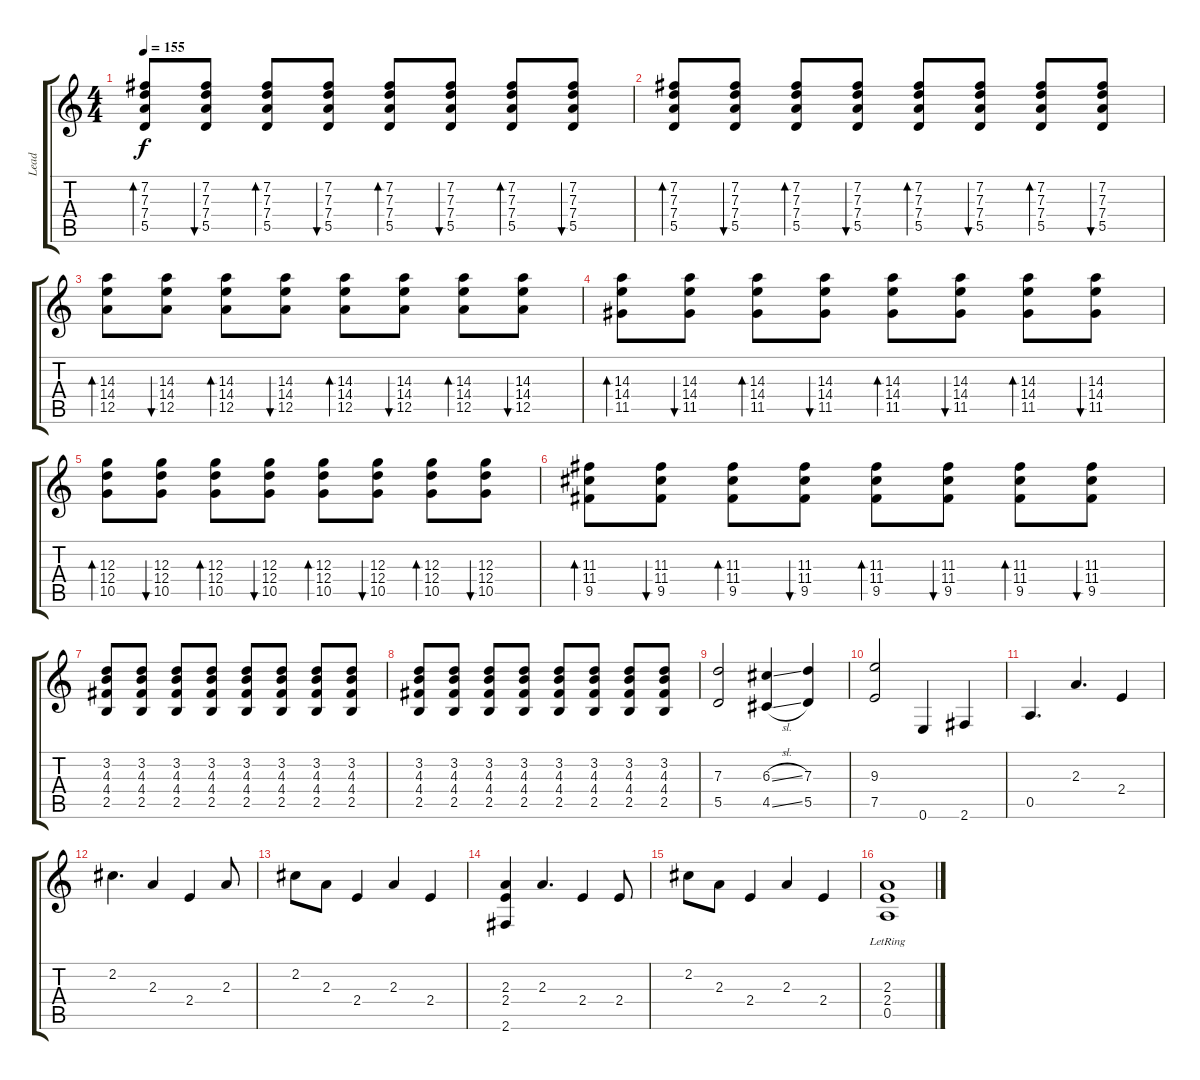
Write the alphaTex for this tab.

\track ("Lead" "Lead") {instrument acousticguitarsteel}
\staff {score tabs}
\tuning (E4 B3 G3 D3 A2 E2) {hide}
\ts (4 4)
\tempo 155
\clef g2
\ks c
(7.2 7.3 7.4 5.5).8{bd 60 dy f} (7.2 7.3 7.4 5.5).8{bu 60} (7.2 7.3 7.4 5.5).8{bd 60} (7.2 7.3 7.4 5.5).8{bu 60} (7.2 7.3 7.4 5.5).8{bd 60} (7.2 7.3 7.4 5.5).8{bu 60} (7.2 7.3 7.4 5.5).8{bd 60} (7.2 7.3 7.4 5.5).8{bu 60} |
(7.2 7.3 7.4 5.5).8{bd 60} (7.2 7.3 7.4 5.5).8{bu 60} (7.2 7.3 7.4 5.5).8{bd 60} (7.2 7.3 7.4 5.5).8{bu 60} (7.2 7.3 7.4 5.5).8{bd 60} (7.2 7.3 7.4 5.5).8{bu 60} (7.2 7.3 7.4 5.5).8{bd 60} (7.2 7.3 7.4 5.5).8{bu 60} |
(14.3 14.4 12.5).8{bd 60} (14.3 14.4 12.5).8{bu 60} (14.3 14.4 12.5).8{bd 60} (14.3 14.4 12.5).8{bu 60} (14.3 14.4 12.5).8{bd 60} (14.3 14.4 12.5).8{bu 60} (14.3 14.4 12.5).8{bd 60} (14.3 14.4 12.5).8{bu 60} |
(14.3 14.4 11.5).8{bd 60} (14.3 14.4 11.5).8{bu 60} (14.3 14.4 11.5).8{bd 60} (14.3 14.4 11.5).8{bu 60} (14.3 14.4 11.5).8{bd 60} (14.3 14.4 11.5).8{bu 60} (14.3 14.4 11.5).8{bd 60} (14.3 14.4 11.5).8{bu 60} |
(12.3 12.4 10.5).8{bd 60} (12.3 12.4 10.5).8{bu 60} (12.3 12.4 10.5).8{bd 60} (12.3 12.4 10.5).8{bu 60} (12.3 12.4 10.5).8{bd 60} (12.3 12.4 10.5).8{bu 60} (12.3 12.4 10.5).8{bd 60} (12.3 12.4 10.5).8{bu 60} |
(11.3 11.4 9.5).8{bd 60} (11.3 11.4 9.5).8{bu 60} (11.3 11.4 9.5).8{bd 60} (11.3 11.4 9.5).8{bu 60} (11.3 11.4 9.5).8{bd 60} (11.3 11.4 9.5).8{bu 60} (11.3 11.4 9.5).8{bd 60} (11.3 11.4 9.5).8{bu 60} |
(3.2 4.3 4.4 2.5).8 (3.2 4.3 4.4 2.5).8 (3.2 4.3 4.4 2.5).8 (3.2 4.3 4.4 2.5).8 (3.2 4.3 4.4 2.5).8 (3.2 4.3 4.4 2.5).8 (3.2 4.3 4.4 2.5).8 (3.2 4.3 4.4 2.5).8 |
(3.2 4.3 4.4 2.5).8 (3.2 4.3 4.4 2.5).8 (3.2 4.3 4.4 2.5).8 (3.2 4.3 4.4 2.5).8 (3.2 4.3 4.4 2.5).8 (3.2 4.3 4.4 2.5).8 (3.2 4.3 4.4 2.5).8 (3.2 4.3 4.4 2.5).8 |
(7.3 5.5).2 (6.3{sl} 4.5{sl}).4 (7.3 5.5).4 |
(9.3 7.5).2 0.6.4 2.6.4 |
0.5.4{d} 2.3.4{d} 2.4.4 |
2.2.4{d} 2.3.4 2.4.4 2.3.8 |
2.2.8 2.3.8 2.4.4 2.3.4 2.4.4 |
(2.3 2.4 2.6).4 2.3.4{d} 2.4.4 2.4.8 |
2.2.8 2.3.8 2.4.4 2.3.4 2.4.4 |
(2.3 2.4 0.5{lr}).1
